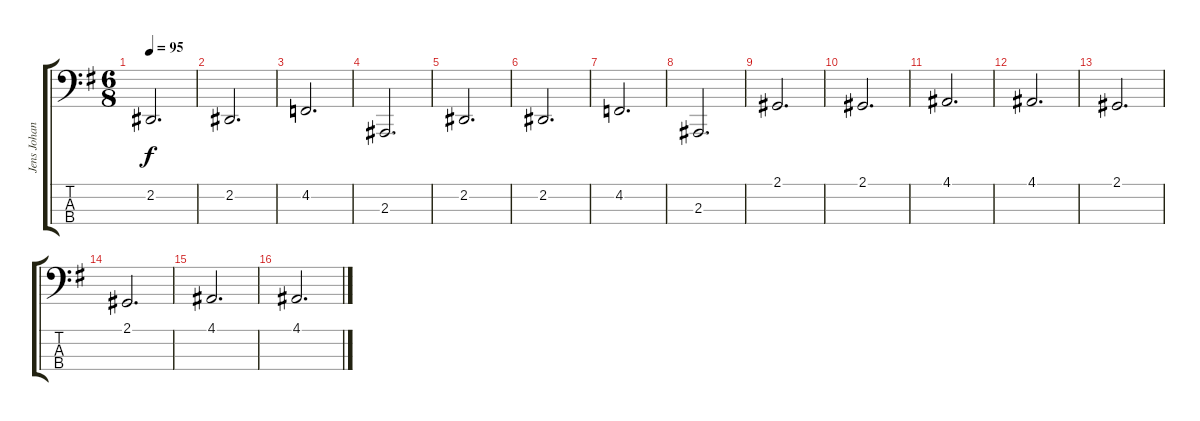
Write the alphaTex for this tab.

\track ("Jens Johansson (Arpeggio Bass)" "Jens Johan") {instrument acousticgrandpiano}
\staff {score tabs}
\tuning (Gb2 Db2 Ab1 Eb1) {hide}
\ts (6 8)
\tempo 95
\clef f4
\ks g
2.2.2{d dy f} |
2.2.2{d} |
4.2.2{d} |
2.3.2{d} |
2.2.2{d} |
2.2.2{d} |
4.2.2{d} |
2.3.2{d} |
2.1.2{d} |
2.1.2{d} |
4.1.2{d} |
4.1.2{d} |
2.1.2{d} |
2.1.2{d} |
4.1.2{d} |
4.1.2{d}
